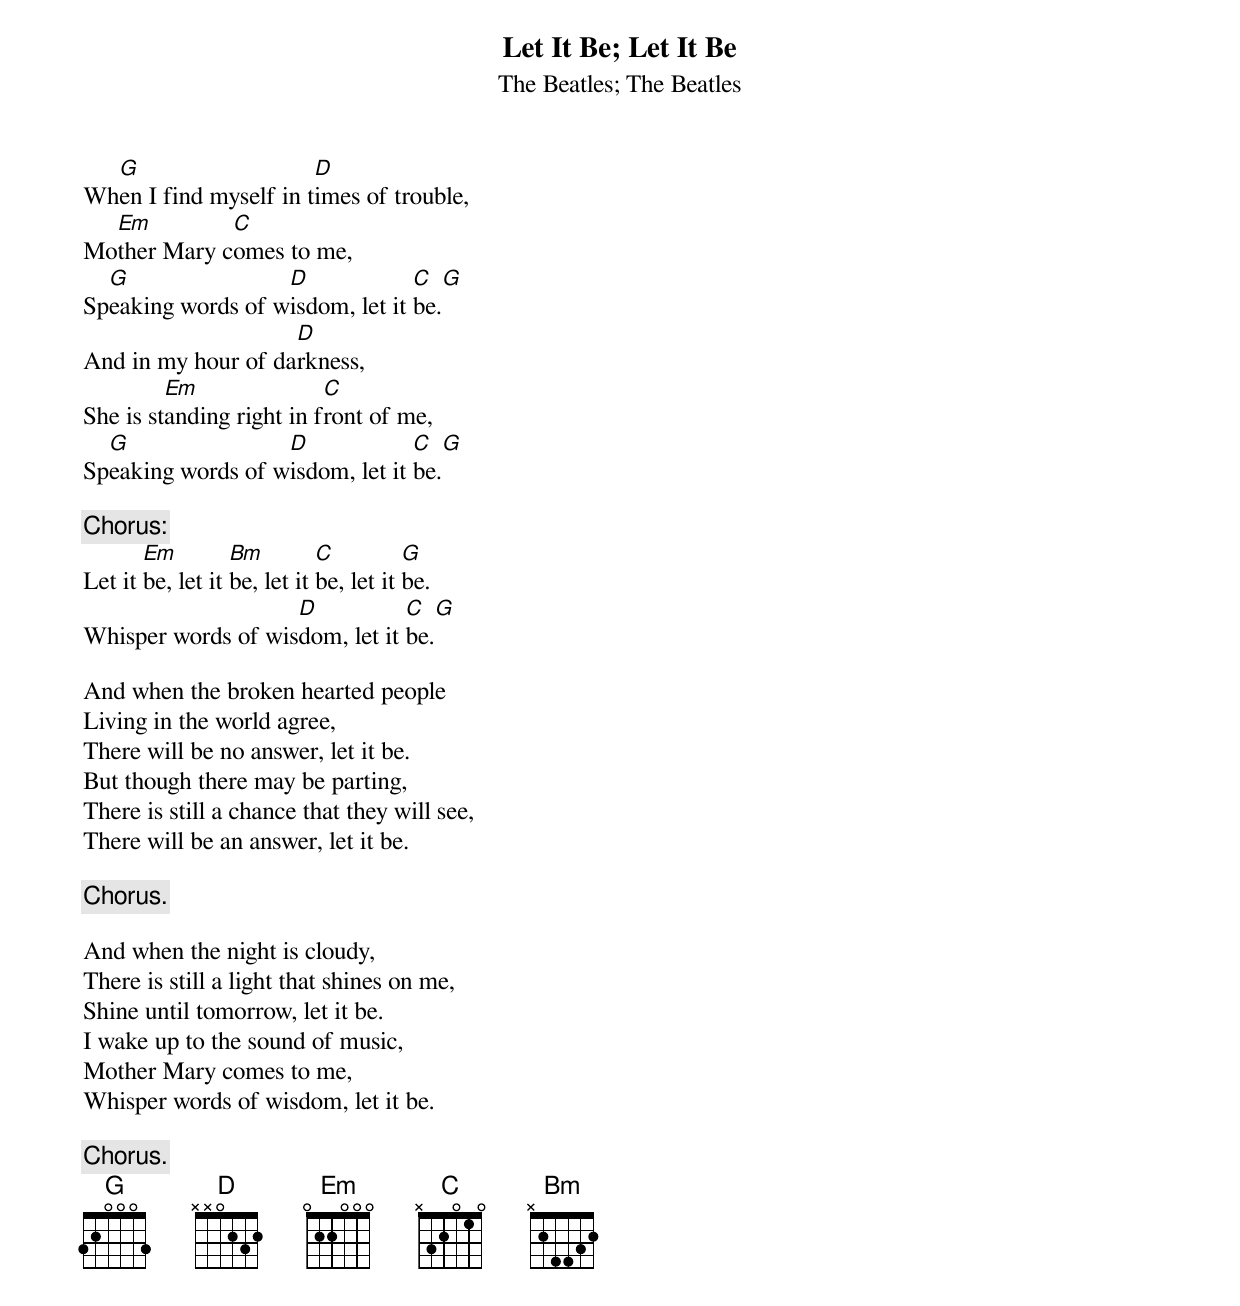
{t:Let It Be}
{st:The Beatles}

{t:Let It Be}
{st:The Beatles}
Wh[G]en I find myself in t[D]imes of trouble,
Mo[Em]ther Mary c[C]omes to me,
Sp[G]eaking words of w[D]isdom, let it [C]be.[G]
And in my hour of da[D]rkness,
She is st[Em]anding right in f[C]ront of me,
Sp[G]eaking words of w[D]isdom, let it [C]be.[G]

{c:Chorus:}
Let it [Em]be, let it [Bm]be, let it [C]be, let it [G]be.
Whisper words of wis[D]dom, let it [C]be.[G]

And when the broken hearted people
Living in the world agree,
There will be no answer, let it be.
But though there may be parting,
There is still a chance that they will see,
There will be an answer, let it be.

{c:Chorus.}

And when the night is cloudy,
There is still a light that shines on me,
Shine until tomorrow, let it be.
I wake up to the sound of music,
Mother Mary comes to me,
Whisper words of wisdom, let it be.

{c:Chorus.}
